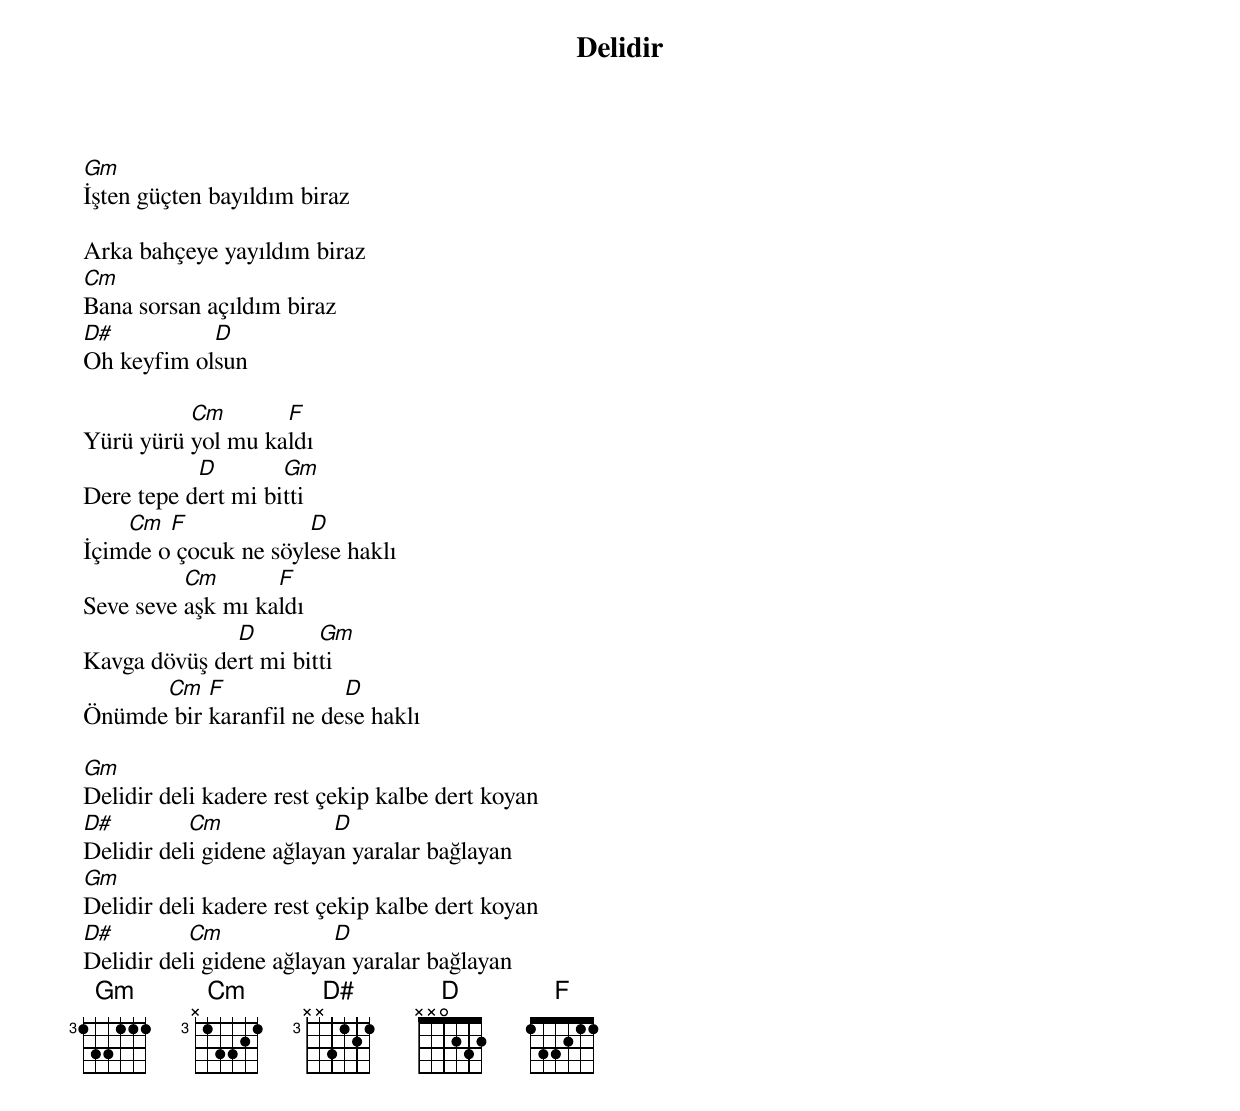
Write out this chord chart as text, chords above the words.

{title: Delidir}
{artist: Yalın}

Gm
İşten güçten bayıldım biraz

Arka bahçeye yayıldım biraz
Cm
Bana sorsan açıldım biraz
D#          D
Oh keyfim olsun

          Cm       F
Yürü yürü yol mu kaldı
           D        Gm
Dere tepe dert mi bitti
    Cm  F             D
İçimde o çocuk ne söylese haklı
          Cm       F
Seve seve aşk mı kaldı
              D        Gm
Kavga dövüş dert mi bitti
      Cm   F             D
Önümde bir karanfil ne dese haklı

Gm
Delidir deli kadere rest çekip kalbe dert koyan
D#         Cm             D
Delidir deli gidene ağlayan yaralar bağlayan
Gm
Delidir deli kadere rest çekip kalbe dert koyan
D#         Cm             D
Delidir deli gidene ağlayan yaralar bağlayan
